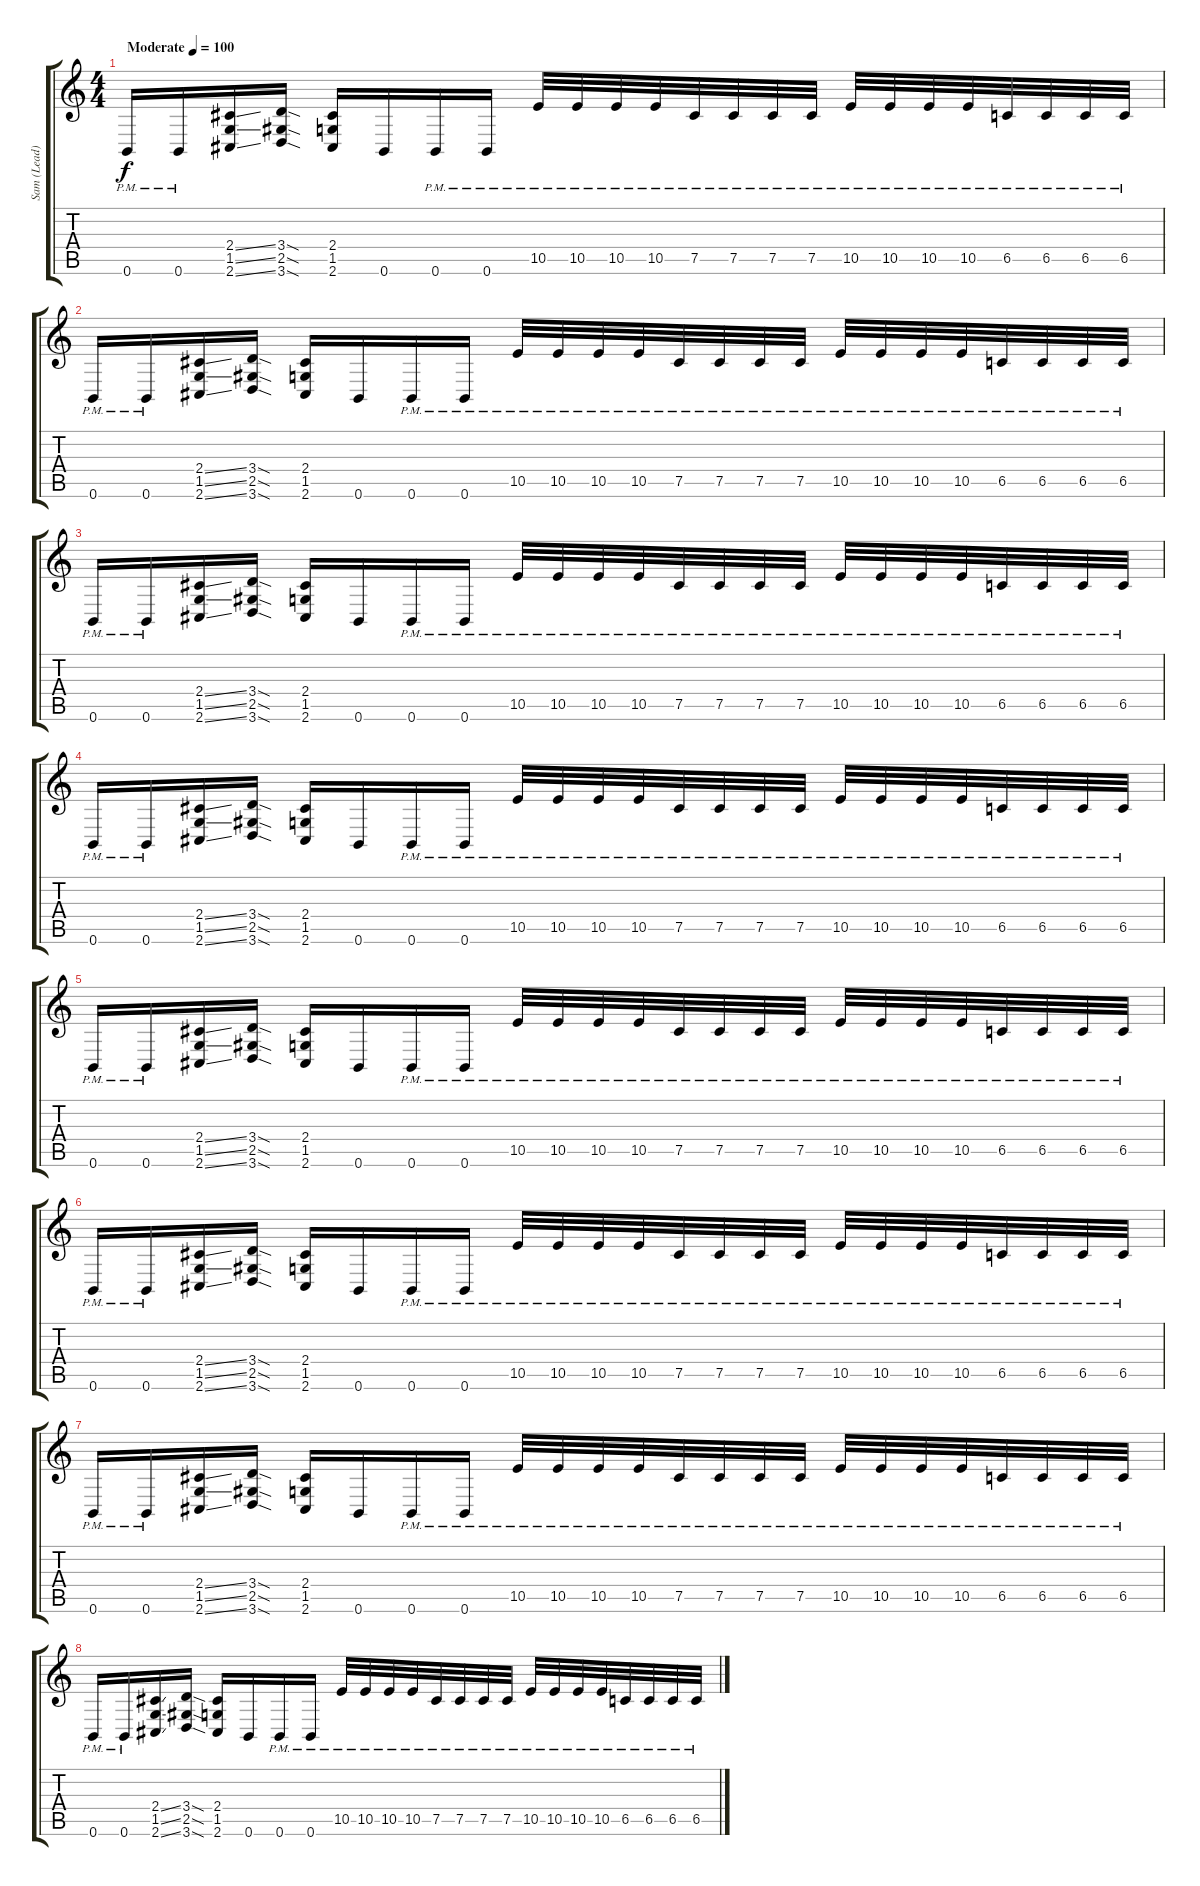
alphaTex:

\track ("Sam (Lead)" "Sam (Lead)") {instrument overdrivenguitar}
\staff {score tabs}
\tuning (Db4 Ab3 E3 B2 Gb2 B1) {hide}
\ts (4 4)
\tempo (100 "Moderate")
\clef g2
\ks c
0.6{pm}.16{dy f instrument overdrivenguitar} 0.6{pm}.16 (2.4{ss} 1.5{ss} 2.6{ss}).16 (3.4{sod} 2.5{sod} 3.6{sod}).16 (2.4 1.5 2.6).16 0.6.16 0.6{pm}.16 0.6{pm}.16 10.5{pm}.32 10.5{pm}.32 10.5{pm}.32 10.5{pm}.32 7.5{pm}.32 7.5{pm}.32 7.5{pm}.32 7.5{pm}.32 10.5{pm}.32 10.5{pm}.32 10.5{pm}.32 10.5{pm}.32 6.5{pm}.32 6.5{pm}.32 6.5{pm}.32 6.5{pm}.32 |
0.6{pm}.16 0.6{pm}.16 (2.4{ss} 1.5{ss} 2.6{ss}).16 (3.4{sod} 2.5{sod} 3.6{sod}).16 (2.4 1.5 2.6).16 0.6.16 0.6{pm}.16 0.6{pm}.16 10.5{pm}.32 10.5{pm}.32 10.5{pm}.32 10.5{pm}.32 7.5{pm}.32 7.5{pm}.32 7.5{pm}.32 7.5{pm}.32 10.5{pm}.32 10.5{pm}.32 10.5{pm}.32 10.5{pm}.32 6.5{pm}.32 6.5{pm}.32 6.5{pm}.32 6.5{pm}.32 |
0.6{pm}.16 0.6{pm}.16 (2.4{ss} 1.5{ss} 2.6{ss}).16 (3.4{sod} 2.5{sod} 3.6{sod}).16 (2.4 1.5 2.6).16 0.6.16 0.6{pm}.16 0.6{pm}.16 10.5{pm}.32 10.5{pm}.32 10.5{pm}.32 10.5{pm}.32 7.5{pm}.32 7.5{pm}.32 7.5{pm}.32 7.5{pm}.32 10.5{pm}.32 10.5{pm}.32 10.5{pm}.32 10.5{pm}.32 6.5{pm}.32 6.5{pm}.32 6.5{pm}.32 6.5{pm}.32 |
0.6{pm}.16 0.6{pm}.16 (2.4{ss} 1.5{ss} 2.6{ss}).16 (3.4{sod} 2.5{sod} 3.6{sod}).16 (2.4 1.5 2.6).16 0.6.16 0.6{pm}.16 0.6{pm}.16 10.5{pm}.32 10.5{pm}.32 10.5{pm}.32 10.5{pm}.32 7.5{pm}.32 7.5{pm}.32 7.5{pm}.32 7.5{pm}.32 10.5{pm}.32 10.5{pm}.32 10.5{pm}.32 10.5{pm}.32 6.5{pm}.32 6.5{pm}.32 6.5{pm}.32 6.5{pm}.32 |
0.6{pm}.16 0.6{pm}.16 (2.4{ss} 1.5{ss} 2.6{ss}).16 (3.4{sod} 2.5{sod} 3.6{sod}).16 (2.4 1.5 2.6).16 0.6.16 0.6{pm}.16 0.6{pm}.16 10.5{pm}.32 10.5{pm}.32 10.5{pm}.32 10.5{pm}.32 7.5{pm}.32 7.5{pm}.32 7.5{pm}.32 7.5{pm}.32 10.5{pm}.32 10.5{pm}.32 10.5{pm}.32 10.5{pm}.32 6.5{pm}.32 6.5{pm}.32 6.5{pm}.32 6.5{pm}.32 |
0.6{pm}.16 0.6{pm}.16 (2.4{ss} 1.5{ss} 2.6{ss}).16 (3.4{sod} 2.5{sod} 3.6{sod}).16 (2.4 1.5 2.6).16 0.6.16 0.6{pm}.16 0.6{pm}.16 10.5{pm}.32 10.5{pm}.32 10.5{pm}.32 10.5{pm}.32 7.5{pm}.32 7.5{pm}.32 7.5{pm}.32 7.5{pm}.32 10.5{pm}.32 10.5{pm}.32 10.5{pm}.32 10.5{pm}.32 6.5{pm}.32 6.5{pm}.32 6.5{pm}.32 6.5{pm}.32 |
0.6{pm}.16 0.6{pm}.16 (2.4{ss} 1.5{ss} 2.6{ss}).16 (3.4{sod} 2.5{sod} 3.6{sod}).16 (2.4 1.5 2.6).16 0.6.16 0.6{pm}.16 0.6{pm}.16 10.5{pm}.32 10.5{pm}.32 10.5{pm}.32 10.5{pm}.32 7.5{pm}.32 7.5{pm}.32 7.5{pm}.32 7.5{pm}.32 10.5{pm}.32 10.5{pm}.32 10.5{pm}.32 10.5{pm}.32 6.5{pm}.32 6.5{pm}.32 6.5{pm}.32 6.5{pm}.32 |
0.6{pm}.16 0.6{pm}.16 (2.4{ss} 1.5{ss} 2.6{ss}).16 (3.4{sod} 2.5{sod} 3.6{sod}).16 (2.4 1.5 2.6).16 0.6.16 0.6{pm}.16 0.6{pm}.16 10.5{pm}.32 10.5{pm}.32 10.5{pm}.32 10.5{pm}.32 7.5{pm}.32 7.5{pm}.32 7.5{pm}.32 7.5{pm}.32 10.5{pm}.32 10.5{pm}.32 10.5{pm}.32 10.5{pm}.32 6.5{pm}.32 6.5{pm}.32 6.5{pm}.32 6.5{pm}.32
